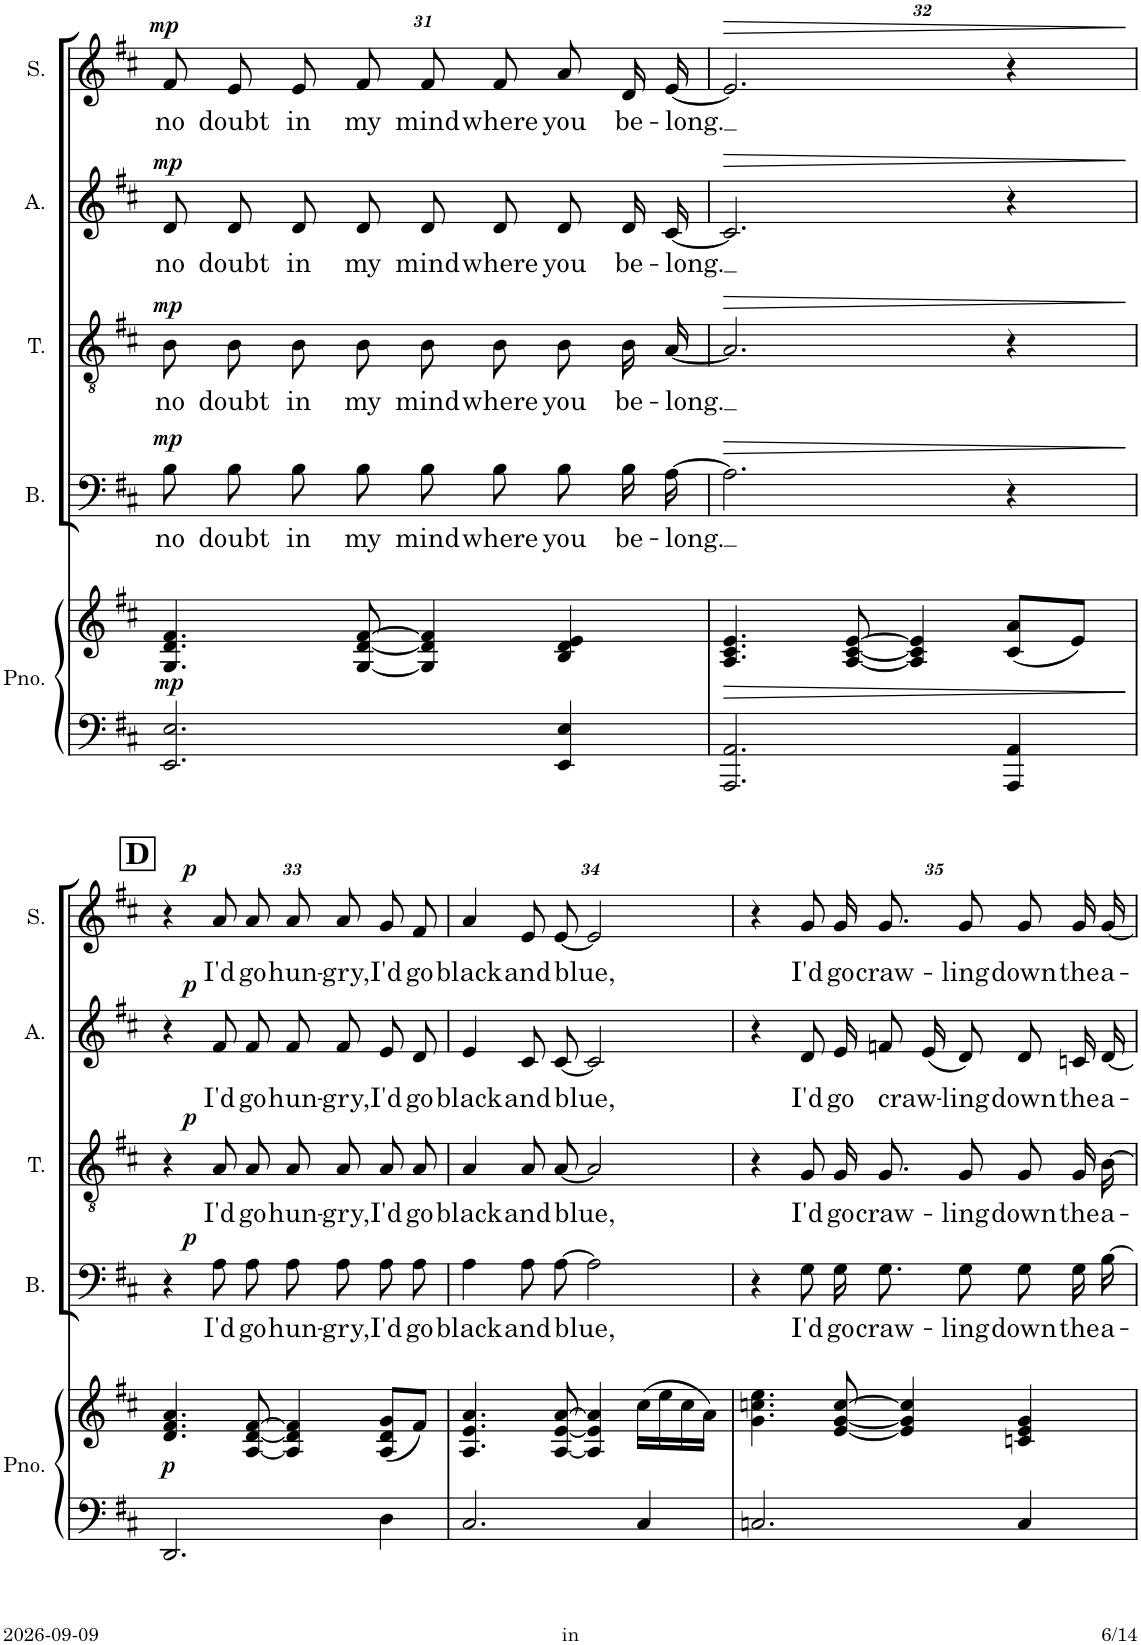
**kern	**kern	**dynam	**kern	**text	**dynam	**kern	**text	**dynam	**kern	**text	**dynam	**kern	**text	**dynam
*part5	*part5	*part5	*part4	*part4	*part4	*part3	*part3	*part3	*part2	*part2	*part2	*part1	*part1	*part1
*staff6	*staff5	*staff5/6	*staff4	*staff4	*staff4	*staff3	*staff3	*staff3	*staff2	*staff2	*staff2	*staff1	*staff1	*staff1
*I"Piano	*	*	*I"Bass	*	*	*I"Tenor	*	*	*I"Alto	*	*	*I"Soprano	*	*
*I'Pno.	*	*	*I'B.	*	*	*I'T.	*	*	*I'A.	*	*	*I'S.	*	*
!!LO:PB:g=z
*clefF4	*clefG2	*	*clefF4	*	*	*clefGv2	*	*	*clefG2	*	*	*clefG2	*	*
*k[f#c#]	*k[f#c#]	*	*k[f#c#]	*	*	*k[f#c#]	*	*	*k[f#c#]	*	*	*k[f#c#]	*	*
*M4/4	*M4/4	*	*M4/4	*	*	*M4/4	*	*	*M4/4	*	*	*M4/4	*	*
=31	=31	=31	=31	=31	=31	=31	=31	=31	=31	=31	=31	=31	=31	=31
!	!	!LO:DY:b	!	!LO:LY:b	!LO:DY:a	!	!LO:LY:b	!LO:DY:a	!	!LO:LY:b	!LO:DY:a	!	!LO:LY:b	!LO:DY:a
2.EE/ 2.E/	4.G/ 4.d/ 4.f#/	mp	8B\L	no	mp	8B\L	no	mp	8d/L	no	mp	8f#/L	no	mp
!	!	!	!	!LO:LY:b	!	!	!LO:LY:b	!	!	!LO:LY:b	!	!	!LO:LY:b	!
.	.	.	8B\J	doubt	.	8B\J	doubt	.	8d/J	doubt	.	8e/J	doubt	.
!	!	!	!	!LO:LY:b	!	!	!LO:LY:b	!	!	!LO:LY:b	!	!	!LO:LY:b	!
.	.	.	8B\L	in	.	8B\L	in	.	8d/L	in	.	8e/L	in	.
!	!	!	!	!LO:LY:b	!	!	!LO:LY:b	!	!	!LO:LY:b	!	!	!LO:LY:b	!
.	[8G/ [8d/ [8f#/	.	8B\J	my	.	8B\J	my	.	8d/J	my	.	8f#/J	my	.
!	!	!	!	!LO:LY:b	!	!	!LO:LY:b	!	!	!LO:LY:b	!	!	!LO:LY:b	!
.	4G/] 4d/] 4f#/]	.	8B\L	mind	.	8B\L	mind	.	8d/L	mind	.	8f#/L	mind	.
!	!	!	!	!LO:LY:b	!	!	!LO:LY:b	!	!	!LO:LY:b	!	!	!LO:LY:b	!
.	.	.	8B\J	where	.	8B\J	where	.	8d/J	where	.	8f#/J	where	.
!	!	!	!	!LO:LY:b	!	!	!LO:LY:b	!	!	!LO:LY:b	!	!	!LO:LY:b	!
4EE/ 4E/	4B/ 4d/ 4e/	.	8B\L	you	.	8B/L	you	.	8d/L	you	.	8a/L	you	.
!	!	!	!	!LO:LY:b	!	!	!LO:LY:b	!	!	!LO:LY:b	!	!	!LO:LY:b	!
.	.	.	16B\L	be-	.	16B/L	be-	.	16d/L	be-	.	16d/L	be-	.
!	!	!	!	!LO:LY:b	!	!	!LO:LY:b	!	!	!LO:LY:b	!	!	!LO:LY:b	!
.	.	.	[16A\JJ	-long.	.	[16A/JJ	-long.	.	[16c#/JJ	-long.	.	[16e/JJ	-long.	.
=32	=32	=32	=32	=32	=32	=32	=32	=32	=32	=32	=32	=32	=32	=32
!	!	!LO:HP:b	!	!	!LO:HP:b	!	!	!LO:HP:b	!	!	!LO:HP:b	!	!	!LO:HP:b
2.AAA/ 2.AA/	4.A/ 4.c#/ 4.e/	>	2.A\]	.	>	2.A/]	.	>	2.c#/]	.	>	2.e/]	.	>
.	[8A/ [8c#/ [8e/	.	.	.	.	.	.	.	.	.	.	.	.	.
.	4A/] 4c#/] 4e/]	.	.	.	.	.	.	.	.	.	.	.	.	.
4AAA/ 4AA/	(8c#/ 8a/L	.	4r	.	.	4r	.	.	4r	.	.	4r	.	.
.	8e/J)	.	.	.	.	.	.	.	.	.	.	.	.	.
.	.	]	.	.	]	.	.	]	.	.	]	.	.	]
!!LO:LB:g=z
!!LO:REH:place=s1:a:B:cj:fs=14:t=D
=33	=33	=33	=33	=33	=33	=33	=33	=33	=33	=33	=33	=33	=33	=33
!	!	!LO:DY:b	!	!	!	!	!	!	!	!	!	!	!	!
2.DD/	4.d/ 4.f#/ 4.a/	p	4r	.	.	4r	.	.	4r	.	.	4r	.	.
!	!	!	!	!LO:LY:b	!LO:DY:a	!	!LO:LY:b	!LO:DY:a	!	!LO:LY:b	!LO:DY:a	!	!LO:LY:b	!LO:DY:a
.	.	.	8A\L	I'd	p	8A/L	I'd	p	8f#/L	I'd	p	8a/L	I'd	p
!	!	!	!	!LO:LY:b	!	!	!LO:LY:b	!	!	!LO:LY:b	!	!	!LO:LY:b	!
.	[8A/ [8d/ [8f#/	.	8A\J	go	.	8A/J	go	.	8f#/J	go	.	8a/J	go	.
!	!	!	!	!LO:LY:b	!	!	!LO:LY:b	!	!	!LO:LY:b	!	!	!LO:LY:b	!
.	4A/] 4d/] 4f#/]	.	8A\L	hun-	.	8A/L	hun-	.	8f#/L	hun-	.	8a/L	hun-	.
!	!	!	!	!LO:LY:b	!	!	!LO:LY:b	!	!	!LO:LY:b	!	!	!LO:LY:b	!
.	.	.	8A\J	-gry,	.	8A/J	-gry,	.	8f#/J	-gry,	.	8a/J	-gry,	.
!	!	!	!	!LO:LY:b	!	!	!LO:LY:b	!	!	!LO:LY:b	!	!	!LO:LY:b	!
4D\	(8A/ 8d/ 8g/L	.	8A\L	I'd	.	8A/L	I'd	.	8e/L	I'd	.	8g/L	I'd	.
!	!	!	!	!LO:LY:b	!	!	!LO:LY:b	!	!	!LO:LY:b	!	!	!LO:LY:b	!
.	8f#/J)	.	8A\J	go	.	8A/J	go	.	8d/J	go	.	8f#/J	go	.
=34	=34	=34	=34	=34	=34	=34	=34	=34	=34	=34	=34	=34	=34	=34
!	!	!	!	!LO:LY:b	!	!	!LO:LY:b	!	!	!LO:LY:b	!	!	!LO:LY:b	!
2.C#/	4.A/ 4.e/ 4.a/	.	4A\	black	.	4A/	black	.	4e/	black	.	4a/	black	.
!	!	!	!	!LO:LY:b	!	!	!LO:LY:b	!	!	!LO:LY:b	!	!	!LO:LY:b	!
.	.	.	8A\L	and	.	8A/L	and	.	8c#/L	and	.	8e/L	and	.
!	!	!	!	!LO:LY:b	!	!	!LO:LY:b	!	!	!LO:LY:b	!	!	!LO:LY:b	!
.	[8A/ [8e/ [8a/	.	[8A\J	blue,	.	[8A/J	blue,	.	[8c#/J	blue,	.	[8e/J	blue,	.
.	4A/] 4e/] 4a/]	.	2A\]	.	.	2A/]	.	.	2c#/]	.	.	2e/]	.	.
4C#/	(16cc#\LL	.	.	.	.	.	.	.	.	.	.	.	.	.
.	16ee\	.	.	.	.	.	.	.	.	.	.	.	.	.
.	16cc#\	.	.	.	.	.	.	.	.	.	.	.	.	.
.	16a\JJ)	.	.	.	.	.	.	.	.	.	.	.	.	.
=35	=35	=35	=35	=35	=35	=35	=35	=35	=35	=35	=35	=35	=35	=35
2.Cn/	4.g\ 4.ccn\ 4.ee\	.	4r	.	.	4r	.	.	4r	.	.	4r	.	.
!	!	!	!	!LO:LY:b	!	!	!LO:LY:b	!	!	!LO:LY:b	!	!	!LO:LY:b	!
.	.	.	8G\L	I'd	.	8G/L	I'd	.	8d/L	I'd	.	8g/L	I'd	.
!	!	!	!	!LO:LY:b	!	!	!LO:LY:b	!	!	!LO:LY:b	!	!	!LO:LY:b	!
.	[8e/ [8g/ [8cc/	.	16G\K	go	.	16G/K	go	.	16e/K	go	.	16g/K	go	.
!	!	!	!	!LO:LY:b	!	!	!LO:LY:b	!	!	!LO:LY:b	!	!	!LO:LY:b	!
.	.	.	8.G\J	craw-	.	8.G/J	craw-	.	8fn/J	craw-	.	8.g/J	craw-	.
.	4e/] 4g/] 4cc/]	.	.	.	.	.	.	.	.	.	.	.	.	.
.	.	.	.	.	.	.	.	.	(16e/KL	.	.	.	.	.
!	!	!	!	!LO:LY:b	!	!	!LO:LY:b	!	!	!LO:LY:b	!	!	!LO:LY:b	!
.	.	.	8G\L	-ling	.	8G/L	-ling	.	8d/J)	-ling	.	8g/L	-ling	.
!	!	!	!	!LO:LY:b	!	!	!LO:LY:b	!	!	!LO:LY:b	!	!	!LO:LY:b	!
4C/	4cn/ 4e/ 4g/	.	8G\	down	.	8G/	down	.	8d/L	down	.	8g/	down	.
!	!	!	!	!LO:LY:b	!	!	!LO:LY:b	!	!	!LO:LY:b	!	!	!LO:LY:b	!
.	.	.	16G\L	the	.	16G/L	the	.	16cn/L	the	.	16g/L	the	.
!	!	!	!	!LO:LY:b	!	!	!LO:LY:b	!	!	!LO:LY:b	!	!	!LO:LY:b	!
.	.	.	[16B\JJ	a-	.	[16B/JJ	a-	.	[16d/JJ	a-	.	[16g/JJ	a-	.
=	=	=	=	=	=	=	=	=	=	=	=	=	=	=
*-	*-	*-	*-	*-	*-	*-	*-	*-	*-	*-	*-	*-	*-	*-
